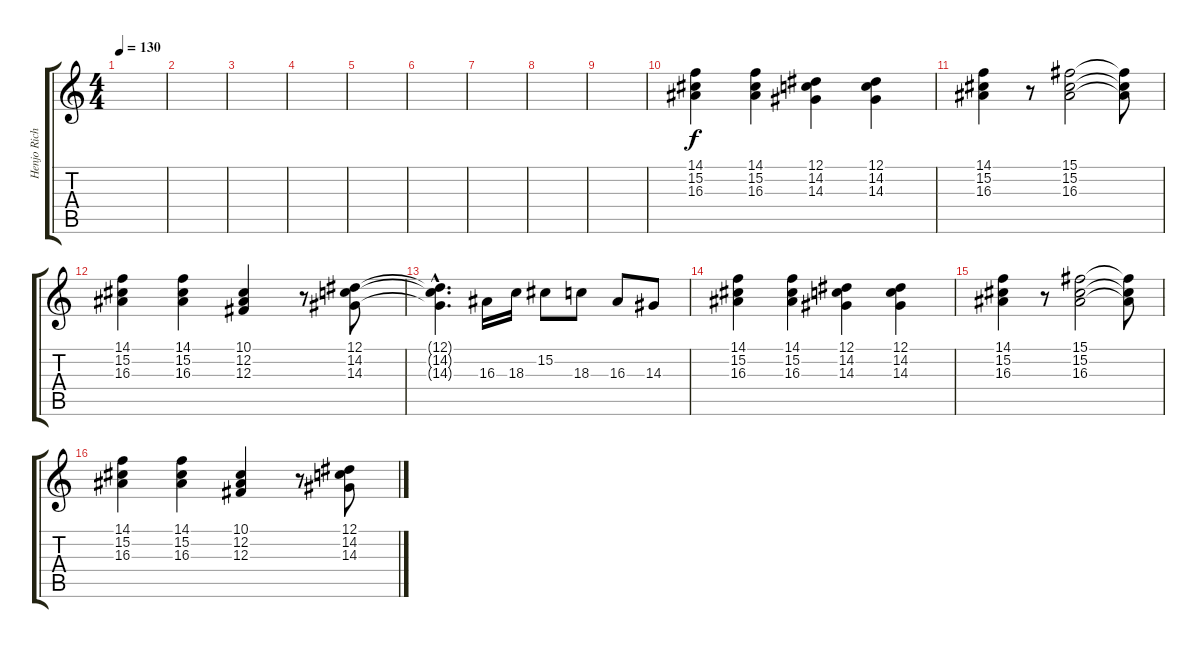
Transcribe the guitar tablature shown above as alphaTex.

\track ("Henjo Richter (keyboards)" "Henjo Rich") {instrument fx7echoes}
\staff {score tabs}
\tuning (Eb4 Bb3 Gb3 Db3 Ab2 Eb2) {hide}
\ts (4 4)
\tempo 130
\clef g2
\ks c
|
|
|
|
|
|
|
|
|
(14.1 15.2 16.3).4 (14.1 15.2 16.3).4 (12.1 14.2 14.3).4 (12.1 14.2 14.3).4 |
(14.1 15.2 16.3).4 r.8 (15.1 15.2 16.3).2 (15.1{t} 15.2{t} 16.3{t}).8 |
(14.1 15.2 16.3).4 (14.1 15.2 16.3).4 (10.1 12.2 12.3).4 r.8 (12.1 14.2 14.3).8 |
(12.1{hac t} 14.2{hac t} 14.3{hac t}).4{d} 16.3.16 18.3.16 15.2.8 18.3.8 16.3.8 14.3.8 |
(14.1 15.2 16.3).4 (14.1 15.2 16.3).4 (12.1 14.2 14.3).4 (12.1 14.2 14.3).4 |
(14.1 15.2 16.3).4 r.8 (15.1 15.2 16.3).2 (15.1{t} 15.2{t} 16.3{t}).8 |
(14.1 15.2 16.3).4 (14.1 15.2 16.3).4 (10.1 12.2 12.3).4 r.8 (12.1 14.2 14.3).8
